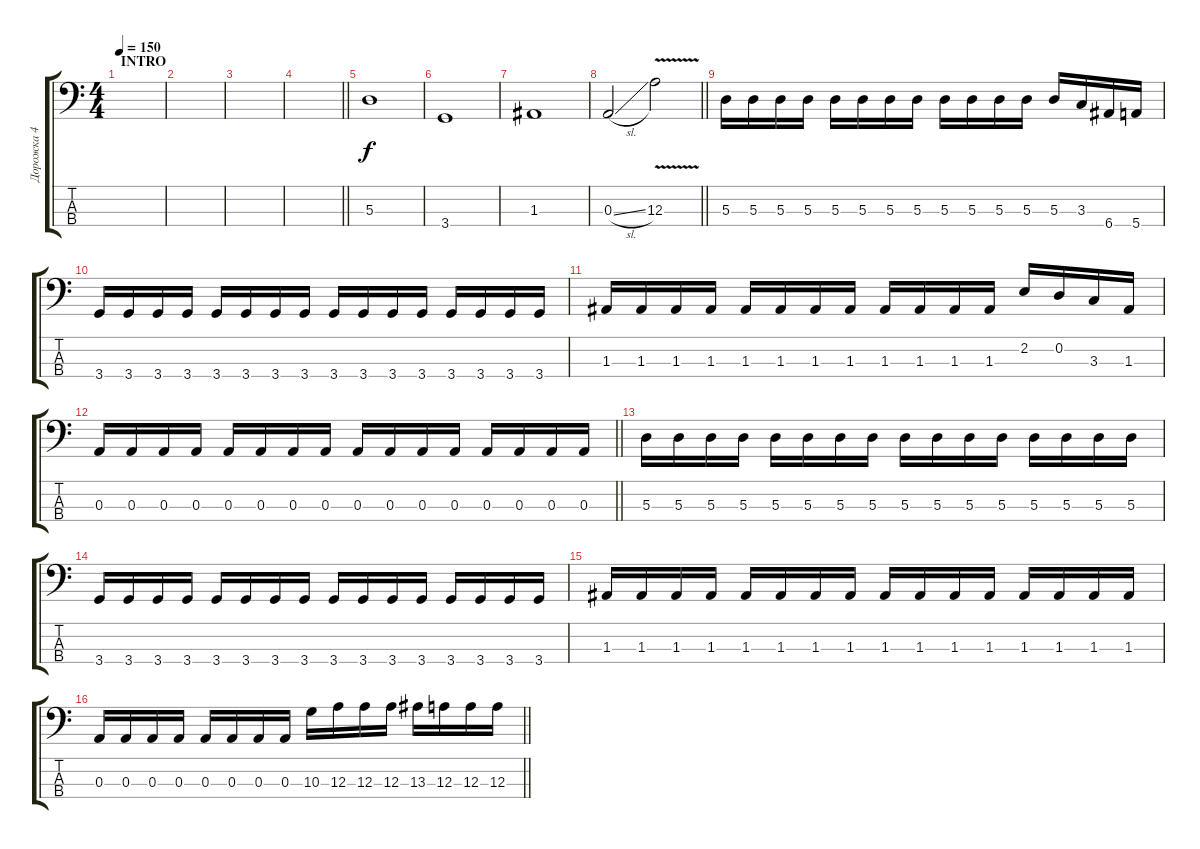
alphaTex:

\track ("Дорожка 4" "Дорожка 4") {instrument electricbassfinger}
\staff {score tabs}
\tuning (G2 D2 A1 E1) {hide}
\ts (4 4)
\section ("" "INTRO")
\tempo 150
\clef f4
\ks c
|
|
|
\barLineRight lightlight
|
5.3.1 |
3.4.1 |
1.3.1 |
\barLineRight lightlight
0.3{sl}.2 12.3{v}.2 |
5.3.16 5.3.16 5.3.16 5.3.16 5.3.16 5.3.16 5.3.16 5.3.16 5.3.16 5.3.16 5.3.16 5.3.16 5.3.16 3.3.16 6.4.16 5.4.16 |
3.4.16 3.4.16 3.4.16 3.4.16 3.4.16 3.4.16 3.4.16 3.4.16 3.4.16 3.4.16 3.4.16 3.4.16 3.4.16 3.4.16 3.4.16 3.4.16 |
1.3.16 1.3.16 1.3.16 1.3.16 1.3.16 1.3.16 1.3.16 1.3.16 1.3.16 1.3.16 1.3.16 1.3.16 2.2.16 0.2.16 3.3.16 1.3.16 |
\barLineRight lightlight
0.3.16 0.3.16 0.3.16 0.3.16 0.3.16 0.3.16 0.3.16 0.3.16 0.3.16 0.3.16 0.3.16 0.3.16 0.3.16 0.3.16 0.3.16 0.3.16 |
5.3.16 5.3.16 5.3.16 5.3.16 5.3.16 5.3.16 5.3.16 5.3.16 5.3.16 5.3.16 5.3.16 5.3.16 5.3.16 5.3.16 5.3.16 5.3.16 |
3.4.16 3.4.16 3.4.16 3.4.16 3.4.16 3.4.16 3.4.16 3.4.16 3.4.16 3.4.16 3.4.16 3.4.16 3.4.16 3.4.16 3.4.16 3.4.16 |
1.3.16 1.3.16 1.3.16 1.3.16 1.3.16 1.3.16 1.3.16 1.3.16 1.3.16 1.3.16 1.3.16 1.3.16 1.3.16 1.3.16 1.3.16 1.3.16 |
\barLineRight lightlight
0.3.16 0.3.16 0.3.16 0.3.16 0.3.16 0.3.16 0.3.16 0.3.16 10.3.16 12.3.16 12.3.16 12.3.16 13.3.16 12.3.16 12.3.16 12.3.16
